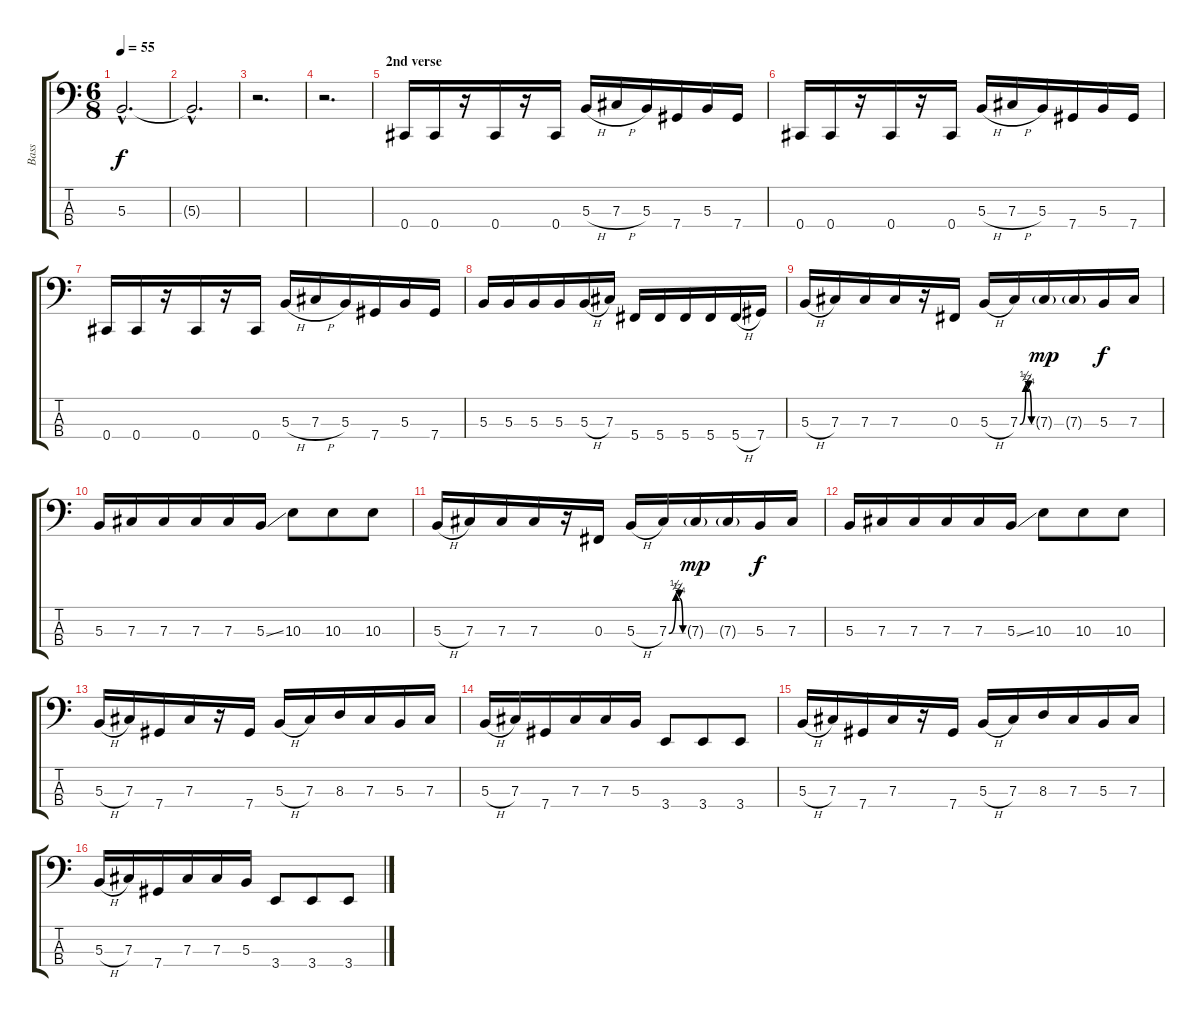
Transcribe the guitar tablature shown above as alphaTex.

\track ("Bass" "Bass") {instrument acousticguitarnylon}
\staff {score tabs}
\tuning (E2 B1 Gb1 Db1) {hide}
\ts (6 8)
\tempo 55
\clef f4
\ks c
5.3{hac}.2{d dy f} |
5.3{hac t}.2{d} |
r.2{d} |
r.2{d} |
\section ("" "2nd verse")
0.4.16 0.4.16 r.16 0.4.16 r.16 0.4.16 5.3{h}.16 7.3{h}.16 5.3.16 7.4.16 5.3.16 7.4.16 |
0.4.16 0.4.16 r.16 0.4.16 r.16 0.4.16 5.3{h}.16 7.3{h}.16 5.3.16 7.4.16 5.3.16 7.4.16 |
0.4.16 0.4.16 r.16 0.4.16 r.16 0.4.16 5.3{h}.16 7.3{h}.16 5.3.16 7.4.16 5.3.16 7.4.16 |
5.3.16 5.3.16 5.3.16 5.3.16 5.3{h}.16 7.3.16 5.4.16 5.4.16 5.4.16 5.4.16 5.4{h}.16 7.4.16 |
5.3{h}.16 7.3.16 7.3.16 7.3.16 r.16 0.3.16 5.3{h}.16 7.3{be (custom 0 0 30 2 45 1 60 0)}.16 7.3{g}.16{dy mp} 7.3{g}.16 5.3.16{dy f} 7.3.16 |
5.3.16 7.3.16 7.3.16 7.3.16 7.3.16 5.3{ss}.16 10.3.8 10.3.8 10.3.8 |
5.3{h}.16 7.3.16 7.3.16 7.3.16 r.16 0.3.16 5.3{h}.16 7.3{be (custom 0 0 30 2 45 1 60 0)}.16 7.3{g}.16{dy mp} 7.3{g}.16 5.3.16{dy f} 7.3.16 |
5.3.16 7.3.16 7.3.16 7.3.16 7.3.16 5.3{ss}.16 10.3.8 10.3.8 10.3.8 |
5.3{h}.16 7.3.16 7.4.16 7.3.16 r.16 7.4.16 5.3{h}.16 7.3.16 8.3.16 7.3.16 5.3.16 7.3.16 |
5.3{h}.16 7.3.16 7.4.16 7.3.16 7.3.16 5.3.16 3.4.8 3.4.8 3.4.8 |
5.3{h}.16 7.3.16 7.4.16 7.3.16 r.16 7.4.16 5.3{h}.16 7.3.16 8.3.16 7.3.16 5.3.16 7.3.16 |
5.3{h}.16 7.3.16 7.4.16 7.3.16 7.3.16 5.3.16 3.4.8 3.4.8 3.4.8
